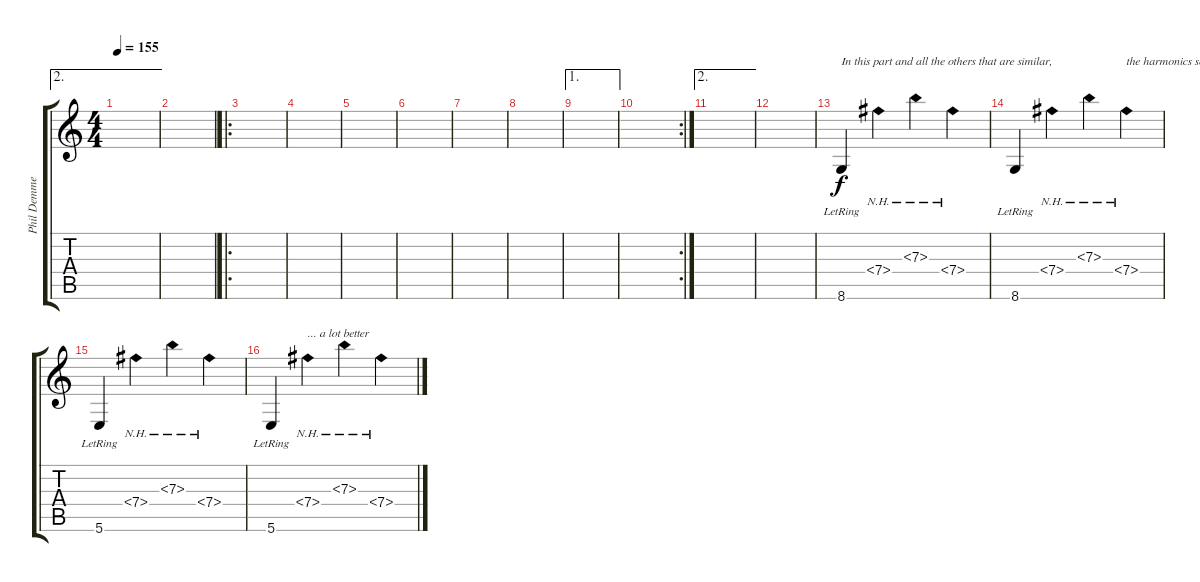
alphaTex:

\track ("Phil Demmel (Lead guitar)" "Phil Demme") {instrument distortionguitar}
\staff {score tabs}
\tuning (B3 Ab3 E3 B2 Gb2 B1) {hide}
\ae 2
\ts (4 4)
\tempo 155
\clef g2
\ks c
|
|
\ro
|
|
|
|
|
|
\ae 1
|
\rc 2
|
\ae 2
|
|
8.6{lr}.4{txt "In this part and all the others that are similar, " instrument acousticguitarsteel} 7.4{nh}.4 7.3{nh}.4 7.4{nh}.4 |
8.6{lr}.4 7.4{nh}.4 7.3{nh}.4 7.4{nh}.4{txt "the harmonics sound better if you let ring"} |
5.6{lr}.4 7.4{nh}.4 7.3{nh}.4 7.4{nh}.4 |
5.6{lr}.4 7.4{nh}.4{txt "... a lot better"} 7.3{nh}.4 7.4{nh}.4
